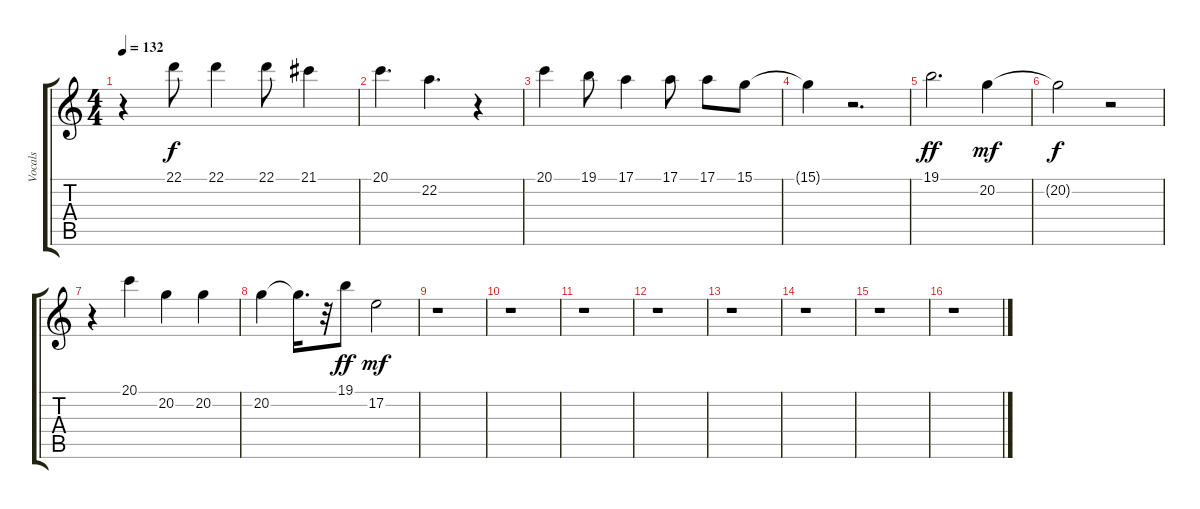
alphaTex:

\track ("Vocals" "Vocals") {instrument clarinet}
\staff {score tabs}
\tuning (E4 B3 G3 D3 A2 E2) {hide}
\ts (4 4)
\tempo 132
\clef g2
\ks c
r.4{dy f} 22.1.8 22.1.4 22.1.8 21.1.4 |
20.1.4{d} 22.2.4{d} r.4 |
20.1.4 19.1.8 17.1.4 17.1.8 17.1.8 15.1.8 |
15.1{t}.4 r.2{d} |
19.1.2{d dy ff} 20.2.4{dy mf} |
20.2{t}.2{dy f} r.2 |
r.4 20.1.4 20.2.4 20.2.4 |
20.2.4 20.2{t}.16{d} r.32 19.1.8{dy ff} 17.2.2{dy mf} |
r.1 |
r.1 |
r.1 |
r.1 |
r.1 |
r.1 |
r.1 |
r.1
